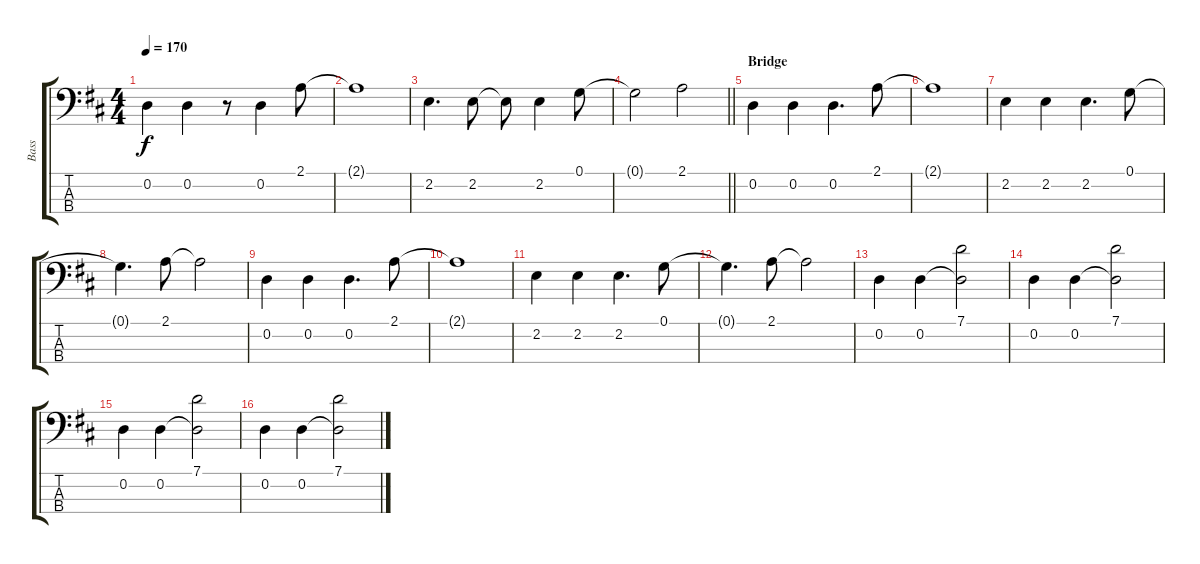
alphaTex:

\track ("Bass" "Bass") {instrument electricbassfinger}
\staff {score tabs}
\tuning (G2 D2 A1 E1) {hide}
\ts (4 4)
\tempo 170
\clef f4
\ks d
0.2.4{dy f} 0.2.4 r.8 0.2.4 2.1.8 |
2.1{t}.1 |
2.2.4{d} 2.2.8 2.2{t}.8 2.2.4 0.1.8 |
\barLineRight lightlight
0.1{t}.2 2.1.2 |
\section ("" "Bridge")
0.2.4 0.2.4 0.2.4{d} 2.1.8 |
2.1{t}.1 |
2.2.4 2.2.4 2.2.4{d} 0.1.8 |
0.1{t}.4{d} 2.1.8 2.1{t}.2 |
0.2.4 0.2.4 0.2.4{d} 2.1.8 |
2.1{t}.1 |
2.2.4 2.2.4 2.2.4{d} 0.1.8 |
0.1{t}.4{d} 2.1.8 2.1{t}.2 |
0.2.4 0.2.4 (7.1 0.2{t}).2 |
0.2.4 0.2.4 (7.1 0.2{t}).2 |
0.2.4 0.2.4 (7.1 0.2{t}).2 |
0.2.4 0.2.4 (7.1 0.2{t}).2
